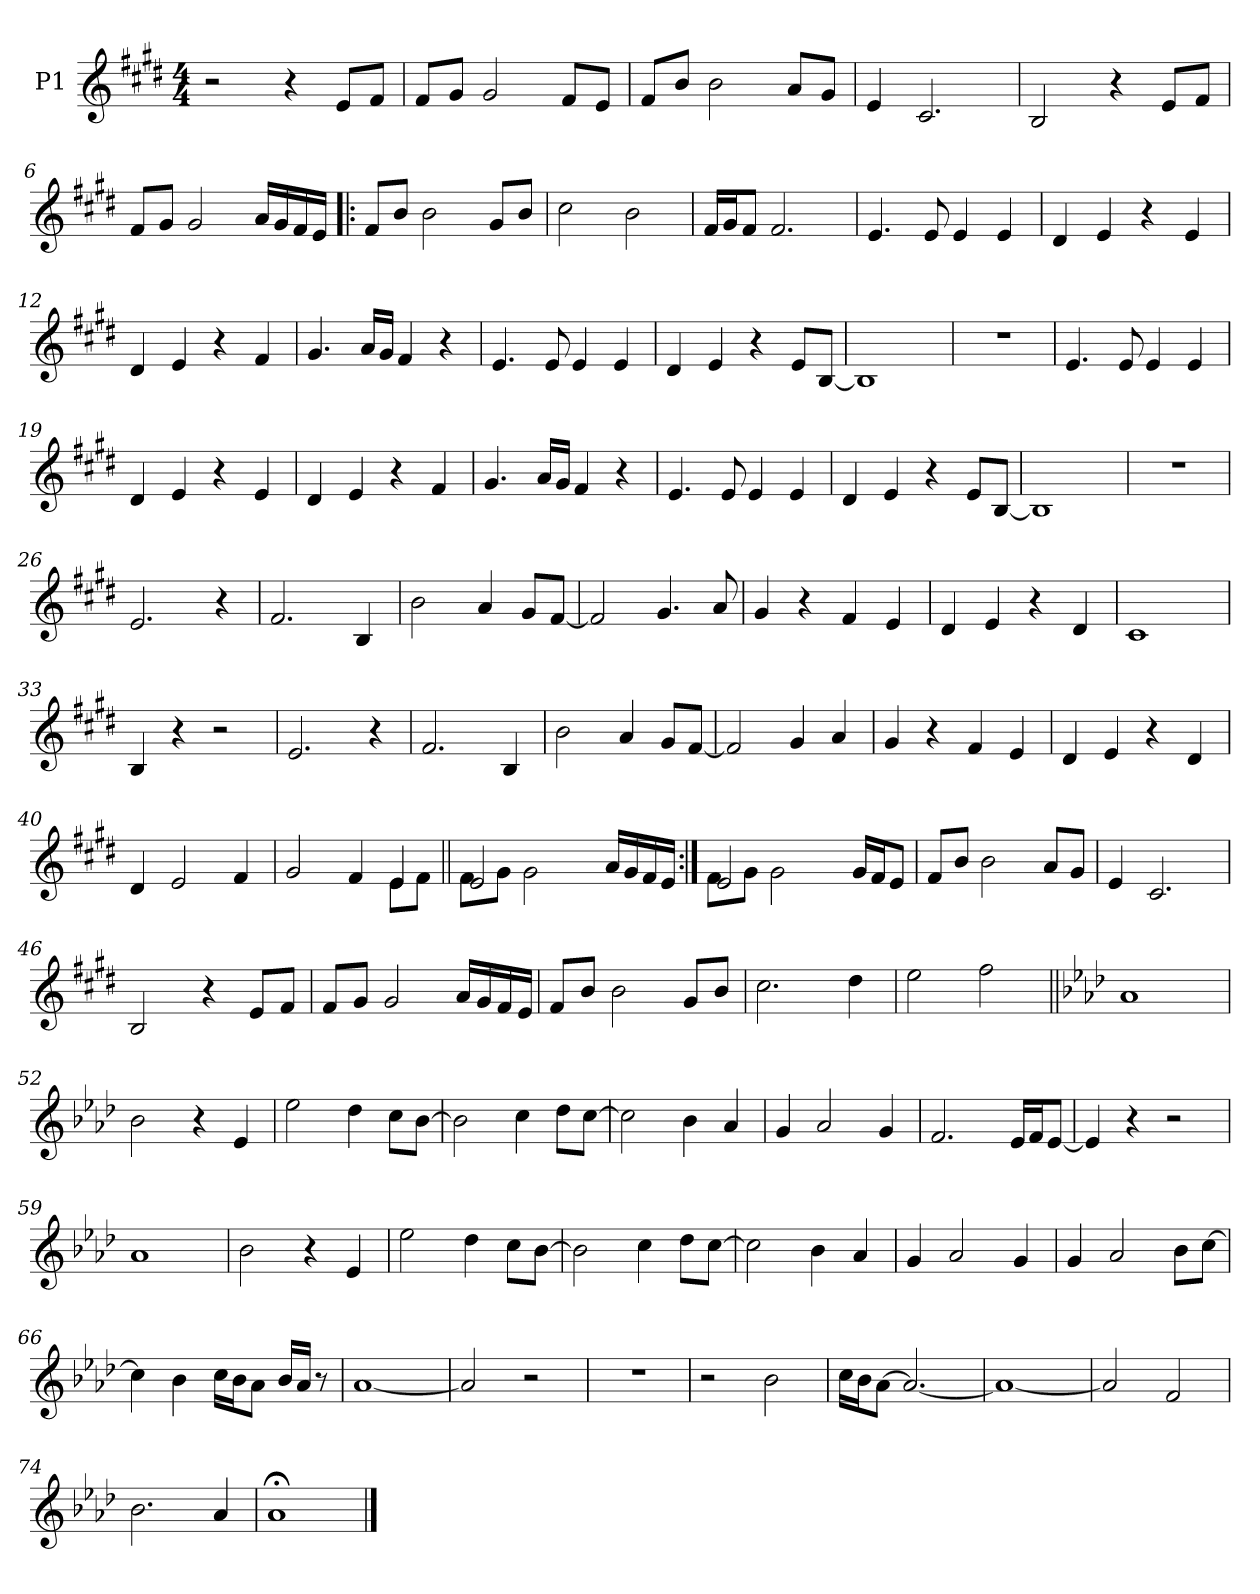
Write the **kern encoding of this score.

**kern
*part1
*staff1
*I"P1
*clefG2
*k[f#c#g#d#]
*E:
*M4/4
*MM100
=1
2r
4r
8e/L
8f#/J
=2
8f#/L
8g#/J
2g#/
8f#/L
8e/J
=3
8f#/L
8b/J
2b\
8a/L
8g#/J
=4
4e/
2.c#/
=5
2B/
4r
8e/L
8f#/J
=6
8f#/L
8g#/J
2g#/
16a/LL
16g#/
16f#/
16e/JJ
!!LO:LB:g=z
=7!|:
8f#/L
8b/J
2b\
8g#/L
8b/J
=8
2cc#\
2b\
=9
16f#/LL
16g#/J
8f#/J
2.f#/
=10
4.e/
8e/
4e/
4e/
=11
4d#/
4e/
4r
4e/
=12
4d#/
4e/
4r
4f#/
!!LO:LB:g=z
=13
4.g#/
16a/LL
16g#/JJ
4f#/
4r
=14
4.e/
8e/
4e/
4e/
=15
4d#/
4e/
4r
8e/L
[<8B/J
=16
1B]
=17
1r
=18
4.e/
8e/
4e/
4e/
!!LO:LB:g=z
=19
4d#/
4e/
4r
4e/
=20
4d#/
4e/
4r
4f#/
=21
4.g#/
16a/LL
16g#/JJ
4f#/
4r
=22
4.e/
8e/
4e/
4e/
=23
4d#/
4e/
4r
8e/L
[<8B/J
=24
1B]
=25
1r
!!LO:LB:g=z
=26
2.e/
4r
=27
2.f#/
4B/
=28
2b\
4a/
8g#/L
[<8f#/J
=29
2f#/]
4.g#/
8a/
=30
4g#/
4r
4f#/
4e/
=31
4d#/
4e/
4r
4d#/
=32
1c#
=33
4B/
4r
2r
!!LO:LB:g=z
=34
2.e/
4r
=35
2.f#/
4B/
=36
2b\
4a/
8g#/L
[<8f#/J
=37
2f#/]
4g#/
4a/
=38
4g#/
4r
4f#/
4e/
=39
4d#/
4e/
4r
4d#/
=40
4d#/
2e/
4f#/
=41
*^
2g#/	2ryy
4f#/	4ryy
4e/	8e\L
.	8f#\J
!!LO:LB:g=z	!!
=42||	=42||
2e/	8f#\L
.	8g#\J
.	2g#\
2ryy	.
.	16a/LL
.	16g#/
.	16f#/
.	16e/JJ
=43:|!	=43:|!
2e/	8f#\L
.	8g#\J
.	2g#\
2ryy	.
.	16g#/LL
.	16f#/J
.	8e/J
*v	*v
=44
8f#/L
8b/J
2b\
8a/L
8g#/J
=45
4e/
2.c#/
=46
2B/
4r
8e/L
8f#/J
=47
8f#/L
8g#/J
2g#/
16a/LL
16g#/
16f#/
16e/JJ
!!LO:LB:g=z
=48
8f#/L
8b/J
2b\
8g#/L
8b/J
=49
2.cc#\
4dd#\
=50
2ee\
2ff#\
=51||
*k[b-e-a-d-]
*A-:
1a-
=52
2b-\
4r
4e-/
=53
2ee-\
4dd-\
8cc\L
[>8b-\J
=54
2b-\]
4cc\
8dd-\L
[>8cc\J
!!LO:LB:g=z
=55
2cc\]
4b-\
4a-/
=56
4g/
2a-/
4g/
=57
2.f/
16e-/LL
16f/J
[<8e-/J
=58
4e-/]
4r
2r
=59
1a-
=60
2b-\
4r
4e-/
=61
2ee-\
4dd-\
8cc\L
[>8b-\J
!!LO:LB:g=z
=62
2b-\]
4cc\
8dd-\L
[>8cc\J
=63
2cc\]
4b-\
4a-/
=64
4g/
2a-/
4g/
=65
4g/
2a-/
8b-\L
[>8cc\J
=66
4cc\]
4b-\
16cc\LL
16b-\J
8a-\J
16b-/LL
16a-/JJ
8r
=67
[<1a-
!!LO:LB:g=z
=68
2a-/]
2r
=69
1r
=70
2r
2b-\
=71
16cc\LL
16b-\J
[>8a-\J
2.a-/_
=72
1a-_
=73
2a-/]
2f/
=74
2.b-\
4a-/
=75
1a-;<
==
*-
